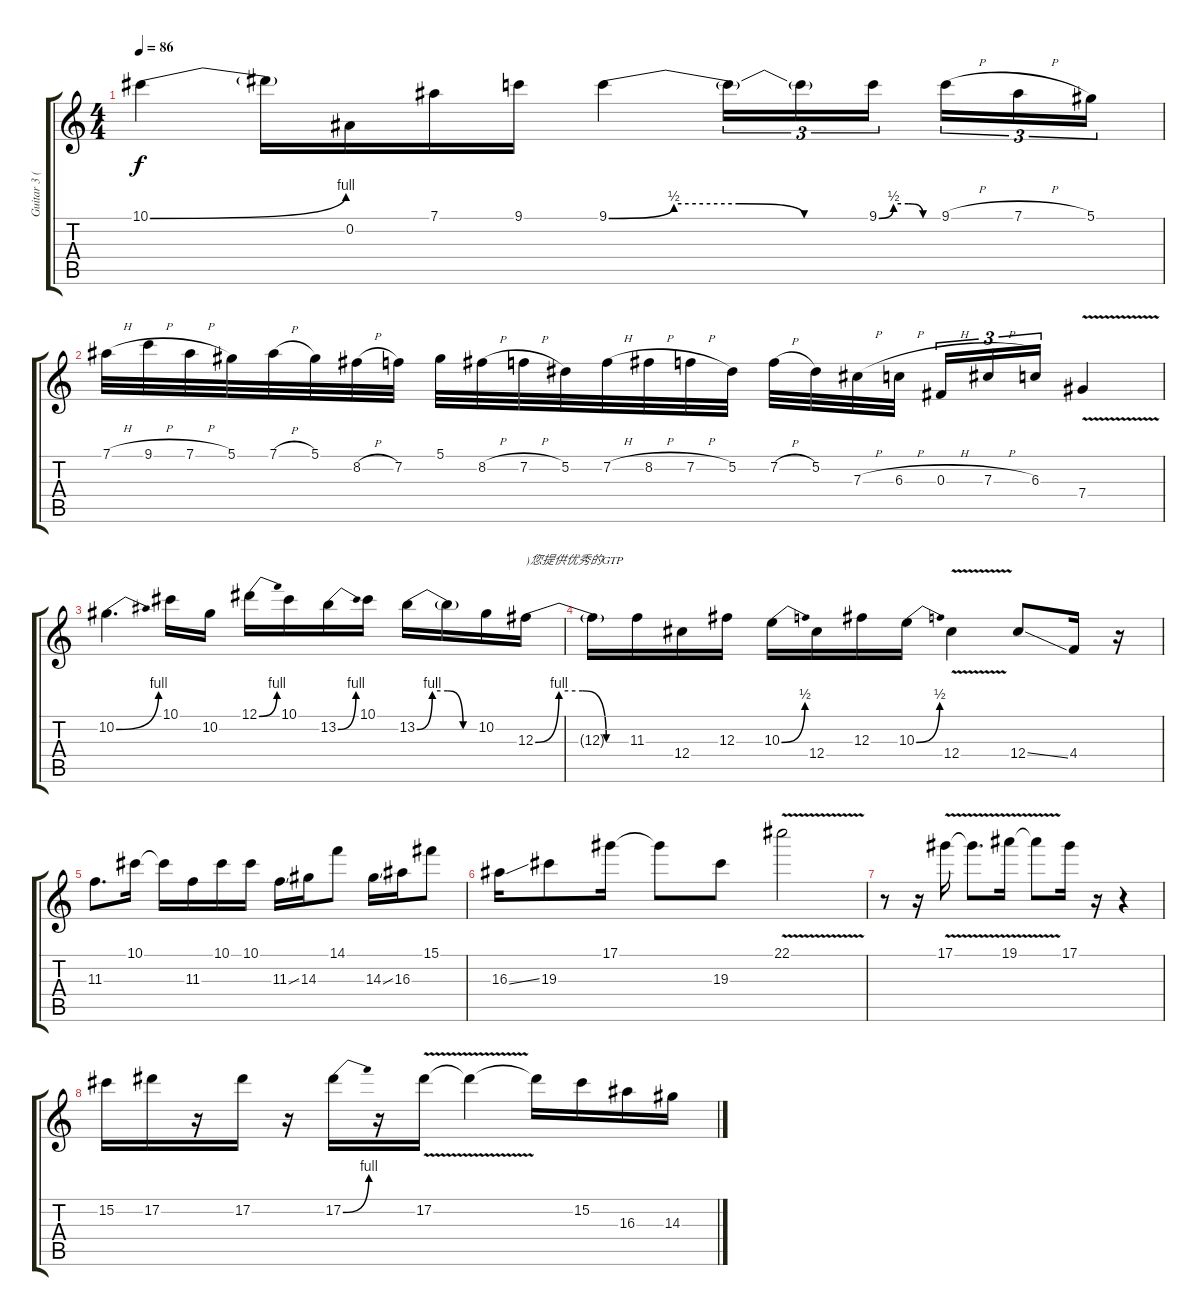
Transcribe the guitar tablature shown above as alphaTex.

\track ("Guitar 3 (Solo)" "Guitar 3 (") {instrument distortionguitar}
\staff {score tabs}
\tuning (Eb4 Bb3 Gb3 Db3 Ab2 Db2) {hide}
\ts (4 4)
\tempo 86
\clef g2
\ks c
10.1{be (bend 0 0 60 4)}.4{dy f} 10.1{t}.16 0.2.16 7.1.16 9.1.16 9.1{be (custom 0 0 15 2 30 2 45 0 60 0)}.4 9.1{t}.16{tu (3 2)} 9.1{t}.16{tu (3 2)} 9.1{be (custom 0 0 15 2 30 2 45 0 60 0)}.16{tu (3 2) beam splitsecondary} 9.1{h}.16{tu (3 2)} 7.1{h}.16{tu (3 2)} 5.1.16{tu (3 2)} |
7.1{h}.32 9.1{h}.32 7.1{h}.32 5.1.32 7.1{h}.32 5.1.32 8.2{h}.32 7.2.32 5.1.32 8.2{h}.32 7.2{h}.32 5.2.32 7.2{h}.32 8.2{h}.32 7.2{h}.32 5.2.32 7.2{h}.32 5.2.32 7.3{h}.32 6.3{h}.32{beam splitsecondary} 0.3{h}.16{tu (3 2)} 7.3{h}.16{tu (3 2)} 6.3.16{tu (3 2)} 7.4{v}.4 |
10.2{be (bend 0 0 60 4)}.4{d} 10.1.16 10.2.16 12.1{be (bend 0 0 60 4)}.16 10.1.16 13.2{be (bend 0 0 60 4)}.16 10.1.16 13.2{be (custom 0 0 15 4 30 4 45 0 60 0)}.16 13.2{t}.16 10.2.16 12.3{be (custom 0 0 15 4 30 4 45 0 60 0)}.16{txt ")您提供优秀的GTP"} |
12.3{t}.16 11.3.16 12.4.16 12.3.16 10.3{be (bend 0 0 60 2)}.16 12.4.16 12.3.16 10.3{be (bend 0 0 60 2)}.16 12.4{v}.4 12.4{ss}.8 4.4.16 r.16 |
11.3.8{d} 10.1.16 10.1{t}.16 11.3.16 10.1.16 10.1.16 11.3{ss}.16 14.3.16 14.1.8 14.3{ss}.16 16.3.16 15.1.8 |
16.3{ss}.16 19.3.8 17.1.16 17.1{t}.8 19.3.8 22.1{v}.2 |
r.8 r.16 17.1{v}.16 17.1{t}.8{d} 19.1{v}.16 19.1{t}.8 17.1.16 r.16 r.4 |
15.2.16 17.2.16 r.16 17.2.16 r.16 17.2{be (bend 0 0 60 4)}.16 r.16 17.2{v}.16 17.2{t}.4 17.2{t}.16 15.2.16 16.3.16 14.3.16
